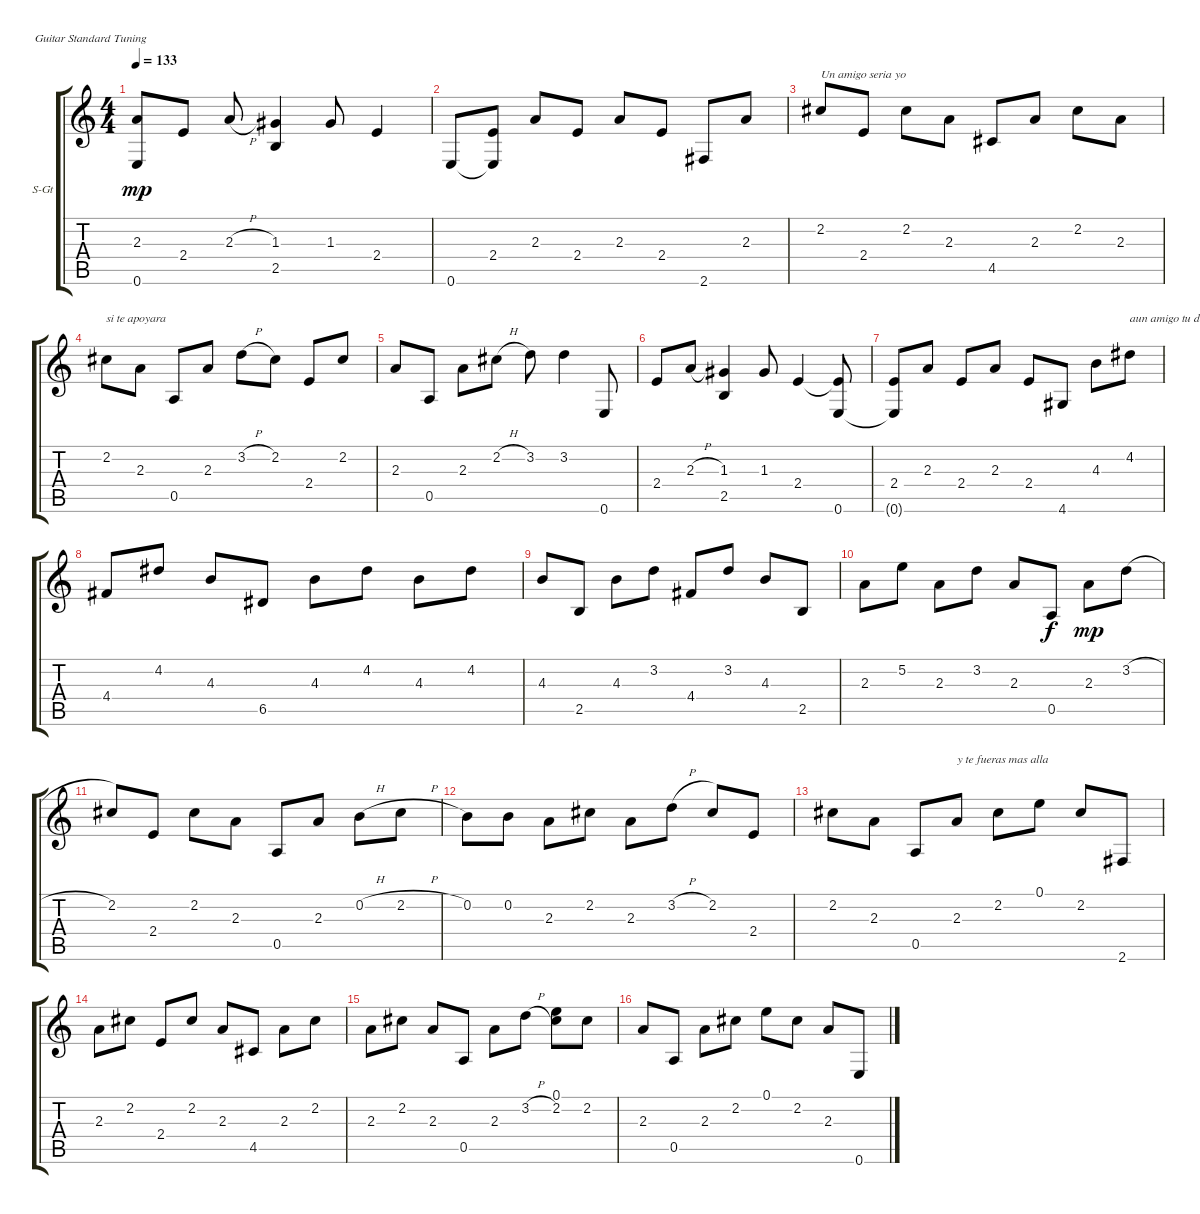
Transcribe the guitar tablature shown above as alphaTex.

\bracketExtendMode groupsimilarinstruments
\firstSystemTrackNameOrientation horizontal
\otherSystemsTrackNameOrientation horizontal
\track ("Fernando Delgadillo" "S-Gt") {instrument acousticguitarsteel}
\staff {score tabs}
\tuning (E4 B3 G3 D3 A2 E2)
\ts (4 4)
\tempo 133
\clef g2
\ks c
(2.3 0.6{t}).8{dy mp} 2.4.8 2.3{h}.8 (1.3 2.5).4 1.3.8 2.4.4 |
0.6.8 (2.4 0.6{t}).8 2.3.8 2.4.8 2.3.8 2.4.8 2.6.8 2.3.8 |
2.2.8{txt "Un amigo seria yo"} 2.4.8 2.2.8 2.3.8 4.5.8 2.3.8 2.2.8 2.3.8 |
2.2.8{txt "si te apoyara"} 2.3.8 0.5.8 2.3.8 3.2{h}.8 2.2.8 2.4.8 2.2.8 |
2.3.8 0.5.8 2.3.8 2.2{h}.8 3.2.8 3.2.4 0.6.8 |
2.4.8 2.3{h}.8 (1.3 2.5).4 1.3.8 2.4.4 (2.4{t} 0.6).8 |
(2.4 0.6{t}).8 2.3.8 2.4.8 2.3.8 2.4.8 4.6.8 4.3.8 4.2.8{txt "aun amigo tu dicha le haria feliz"} |
4.4.8 4.2.8 4.3.8 6.5.8 4.3.8 4.2.8 4.3.8 4.2.8 |
4.3.8 2.5.8 4.3.8 3.2.8 4.4.8 3.2.8 4.3.8 2.5.8 |
2.3.8 5.2.8 2.3.8 3.2.8 2.3.8 0.5.8{dy f} 2.3.8{dy mp} 3.2{h}.8 |
2.2.8 2.4.8 2.2.8 2.3.8 0.5.8 2.3.8 0.2{h}.8 2.2{h}.8 |
0.2.8 0.2.8 2.3.8 2.2.8 2.3.8 3.2{h}.8 2.2.8 2.4.8 |
2.2.8 2.3.8 0.5.8 2.3.8{txt "y te fueras mas alla"} 2.2.8 0.1.8 2.2.8 2.6.8 |
2.3.8 2.2.8 2.4.8 2.2.8 2.3.8 4.5.8 2.3.8 2.2.8 |
2.3.8 2.2.8 2.3.8 0.5.8 2.3.8 3.2{h}.8 (0.1 2.2).8 2.2.8 |
2.3.8 0.5.8 2.3.8 2.2.8 0.1.8 2.2.8 2.3.8 0.6.8
